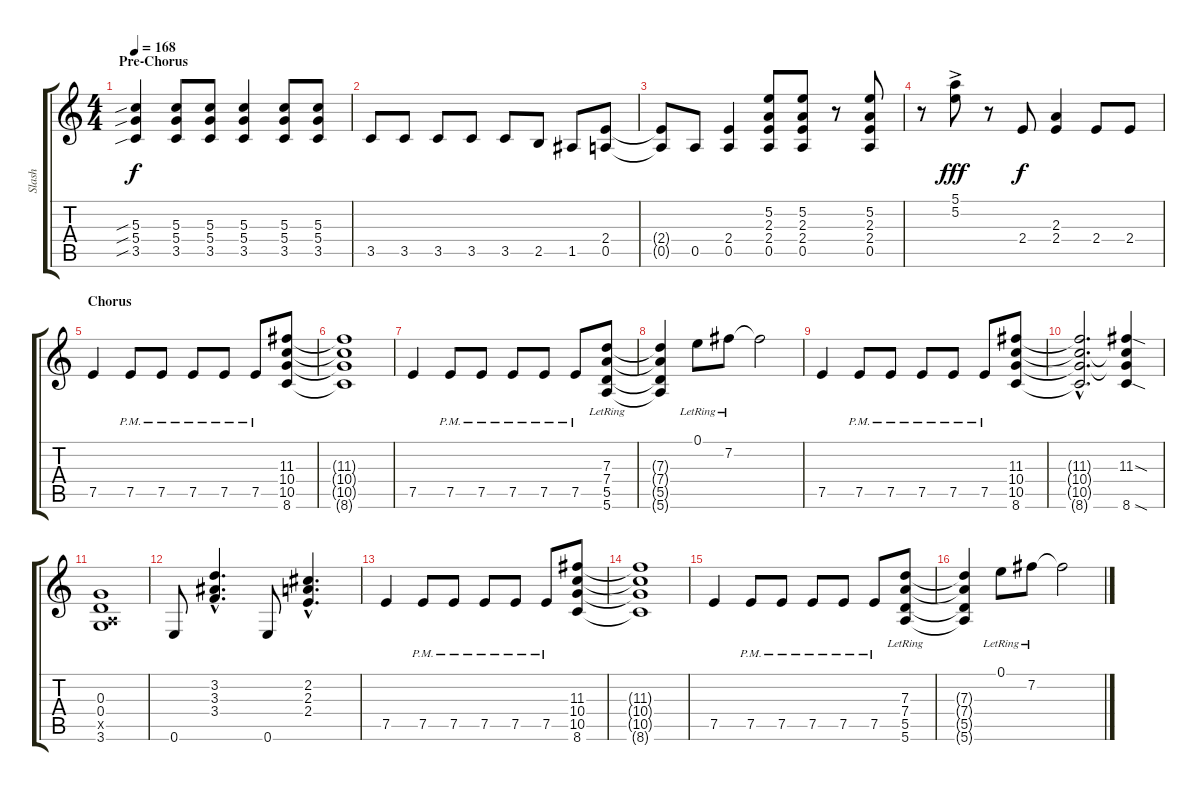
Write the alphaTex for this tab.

\track ("Slash" "Slash") {instrument overdrivenguitar}
\staff {score tabs}
\tuning (E4 B3 G3 D3 A2 E2) {hide}
\ts (4 4)
\section ("" "Pre-Chorus")
\tempo 168
\clef g2
\ks c
(5.3{sib} 5.4{sib} 3.5{sib}).4{dy f} (5.3 5.4 3.5).8 (5.3 5.4 3.5).8 (5.3 5.4 3.5).4 (5.3 5.4 3.5).8 (5.3 5.4 3.5).8 |
3.5.8 3.5.8 3.5.8 3.5.8 3.5.8 2.5.8 1.5.8 (2.4 0.5).8 |
(2.4{t} 0.5{t}).8 0.5.8 (2.4 0.5).4 (5.2 2.3 2.4 0.5).8 (5.2 2.3 2.4 0.5).8 r.8 (5.2 2.3 2.4 0.5).8 |
r.8 (5.1{ac} 5.2).8{dy fff} r.8 2.4.8{dy f} (2.3 2.4).4 2.4.8 2.4.8 |
\section ("" "Chorus")
7.5.4 7.5{pm}.8 7.5{pm}.8 7.5{pm}.8 7.5{pm}.8 7.5{pm}.8 (11.3 10.4 10.5 8.6).8 |
(11.3{t} 10.4{t} 10.5{t} 8.6{t}).1 |
7.5.4 7.5{pm}.8 7.5{pm}.8 7.5{pm}.8 7.5{pm}.8 7.5{pm}.8 (7.3{lr} 7.4{lr} 5.5 5.6{lr}).8 |
(7.3{t} 7.4{t} 5.5{t} 5.6{t}).4 0.1{lr}.8 7.2{lr}.8 7.2{t}.2 |
7.5.4 7.5{pm}.8 7.5{pm}.8 7.5{pm}.8 7.5{pm}.8 7.5{pm}.8 (11.3 10.4 10.5 8.6).8 |
(11.3{hac t} 10.4{hac t} 10.5{hac t} 8.6{hac t}).2{d} (11.3{sod} 10.4{t} 10.5{t} 8.6{sod}).4 |
(0.3 0.4 0.5{x} 3.6).1 |
0.6.8 (3.2{hac} 3.3{hac} 3.4{hac}).4{d} 0.6.8 (2.2{hac} 2.3{hac} 2.4{hac}).4{d} |
7.5.4 7.5{pm}.8 7.5{pm}.8 7.5{pm}.8 7.5{pm}.8 7.5{pm}.8 (11.3 10.4 10.5 8.6).8 |
(11.3{t} 10.4{t} 10.5{t} 8.6{t}).1 |
7.5.4 7.5{pm}.8 7.5{pm}.8 7.5{pm}.8 7.5{pm}.8 7.5{pm}.8 (7.3{lr} 7.4{lr} 5.5 5.6{lr}).8 |
(7.3{t} 7.4{t} 5.5{t} 5.6{t}).4 0.1{lr}.8 7.2{lr}.8 7.2{t}.2
